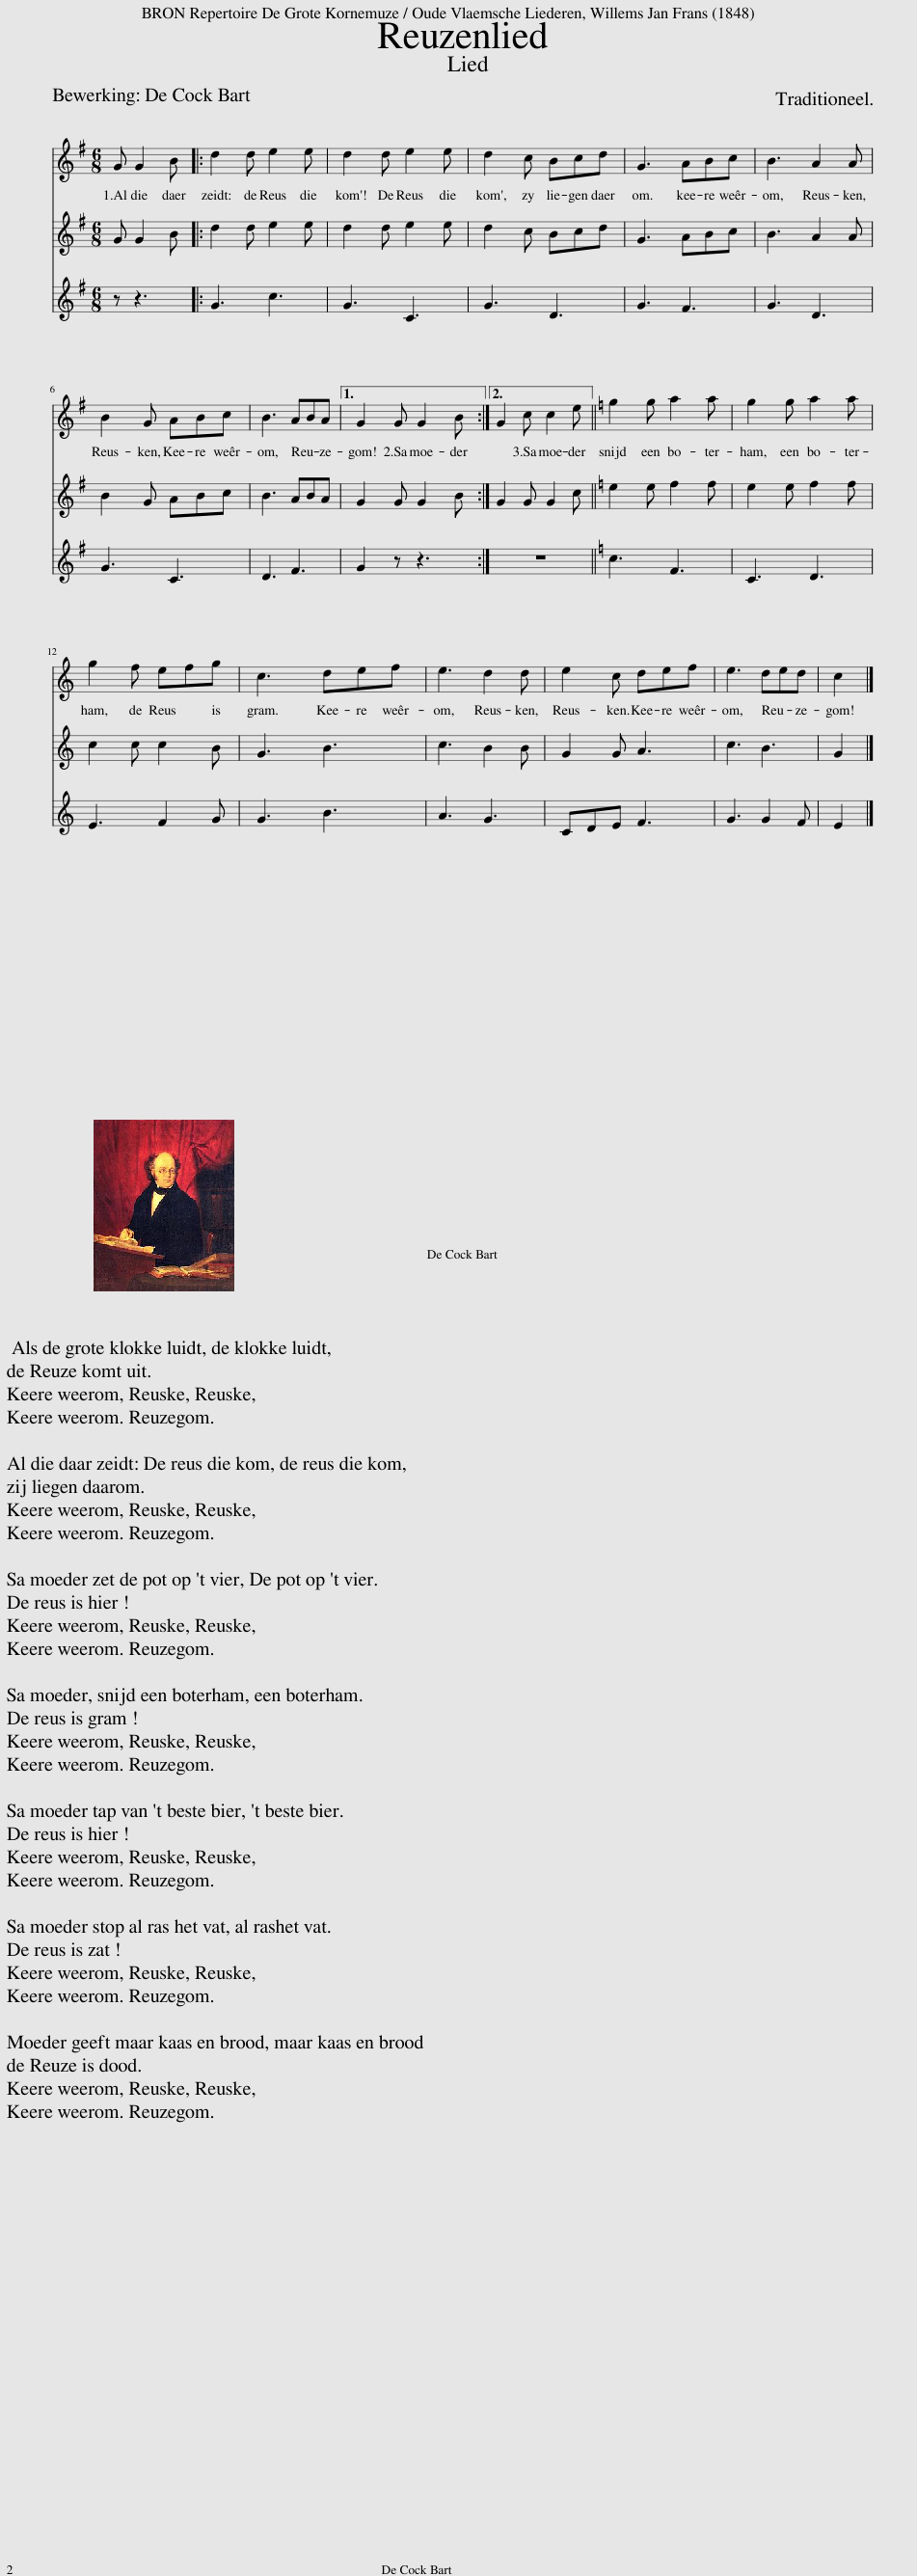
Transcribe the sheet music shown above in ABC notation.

X:1
%%score 1 2 3
L:1/8
M:6/8
I:linebreak $
K:G
V:1 treble
V:2 treble
V:3 treble
V:1
 G G2 B |: d2 d e2 e | d2 d e2 e | d2 c Bcd | G3 ABc | %5
 B3 A2 A |$ B2 G ABc | B3 ABA |1 G2 G G2 B :|2 G2 c c2 e || %10
[K:C] g2 g a2 a | g2 g a2 a |$ g2 f efg | c3 def | e3 d2 d | %15
 e2 c def | e3 ded | c2 |] %18
V:2
 G G2 B |: d2 d e2 e | d2 d e2 e | d2 c Bcd | G3 ABc | %5
 B3 A2 A |$ B2 G ABc | B3 ABA |1 G2 G G2 B :|2 G2 G G2 c || %10
[K:C] e2 e f2 f | e2 e f2 f |$ c2 c c2 B | G3 B3 | c3 B2 B | %15
 G2 G A3 | c3 B3 | G2 |] %18
V:3
 z z3 |: G3 c3 | G3 C3 | G3 D3 | G3 F3 | %5
 G3 D3 |$ G3 C3 | D3 F3 |1 G2 z z3 :|2 z6 || %10
[K:C] c3 F3 | C3 D3 |$ E3 F2 G | G3 B3 | A3 G3 | %15
 CDE F3 | G3 G2 F | E2 |] %18
